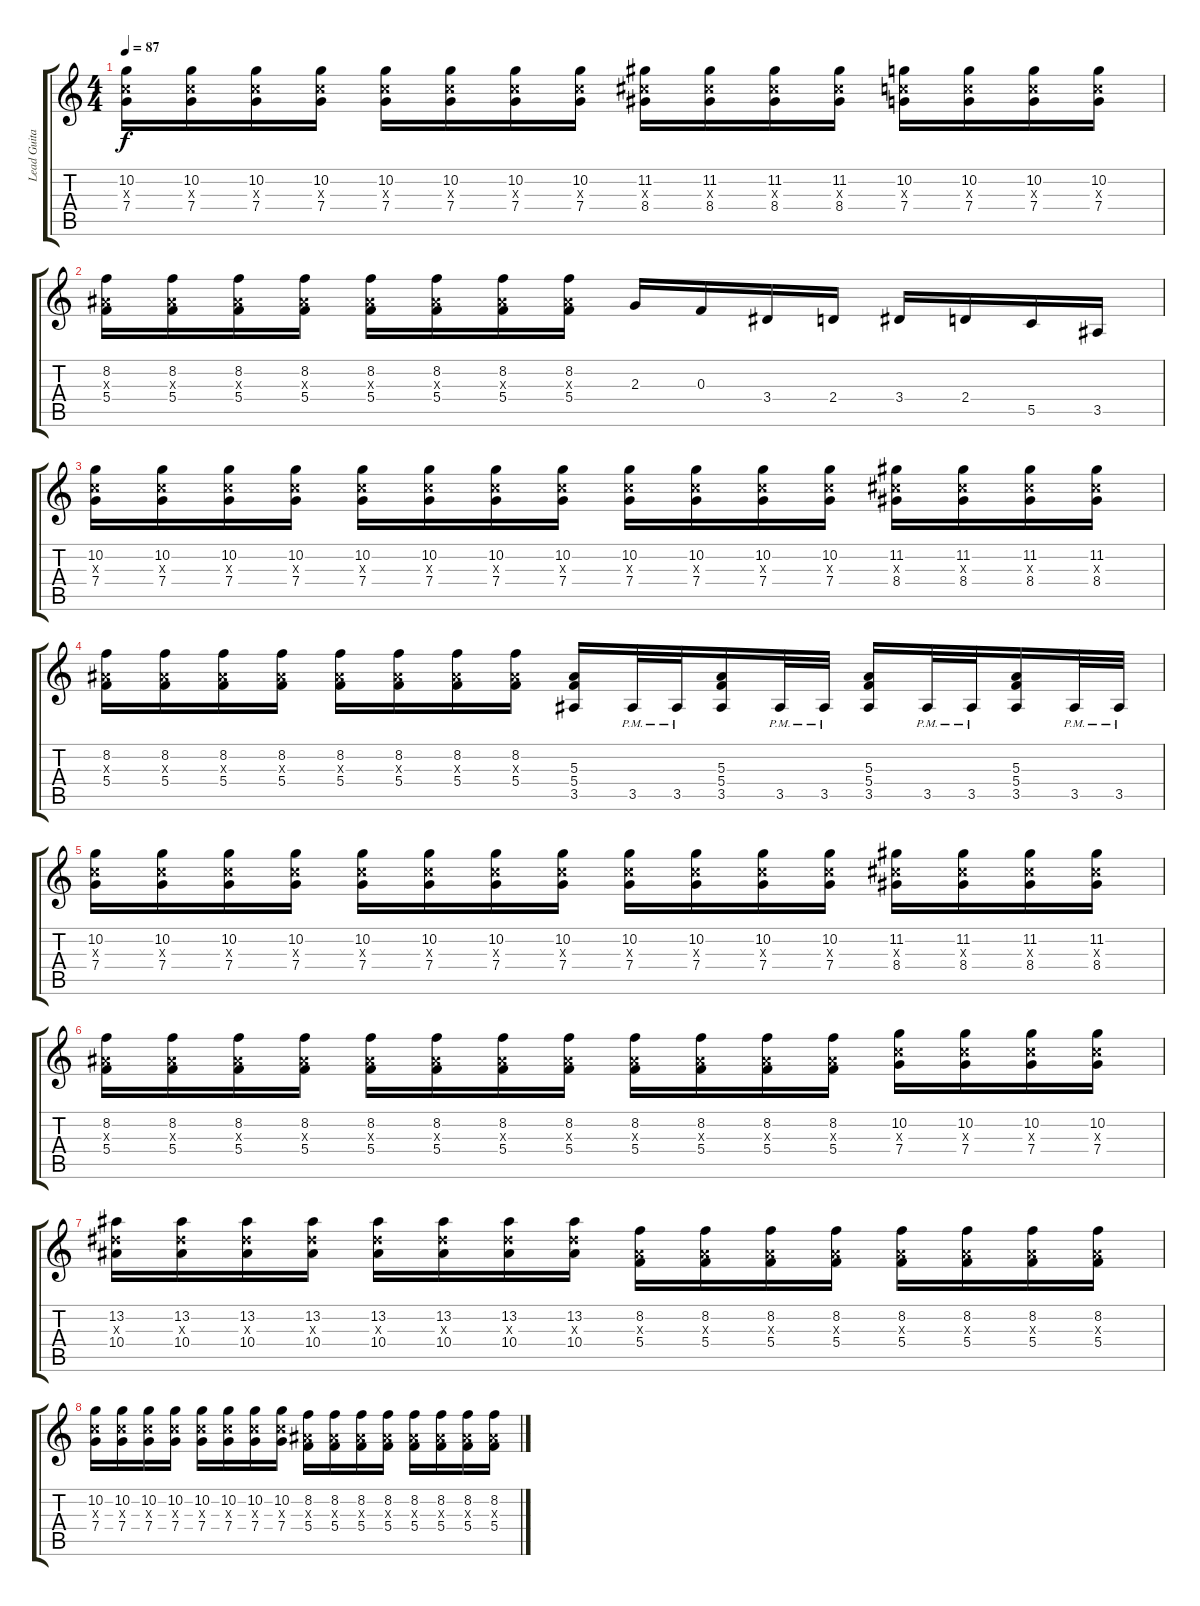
\track ("Lead Guitar" "Lead Guita") {instrument distortionguitar}
\staff {score tabs}
\tuning (D4 A3 F3 C3 G2 C2) {hide}
\ts (4 4)
\tempo 87
\clef g2
\ks c
(10.2 7.3{x} 7.4).16{dy f} (10.2 7.3{x} 7.4).16 (10.2 7.3{x} 7.4).16 (10.2 7.3{x} 7.4).16 (10.2 7.3{x} 7.4).16 (10.2 7.3{x} 7.4).16 (10.2 7.3{x} 7.4).16 (10.2 7.3{x} 7.4).16 (11.2 8.3{x} 8.4).16 (11.2 8.3{x} 8.4).16 (11.2 8.3{x} 8.4).16 (11.2 8.3{x} 8.4).16 (10.2 7.3{x} 7.4).16 (10.2 7.3{x} 7.4).16 (10.2 7.3{x} 7.4).16 (10.2 7.3{x} 7.4).16 |
(8.2 5.3{x} 5.4).16 (8.2 5.3{x} 5.4).16 (8.2 5.3{x} 5.4).16 (8.2 5.3{x} 5.4).16 (8.2 5.3{x} 5.4).16 (8.2 5.3{x} 5.4).16 (8.2 5.3{x} 5.4).16 (8.2 5.3{x} 5.4).16 2.3.16 0.3.16 3.4.16 2.4.16 3.4.16 2.4.16 5.5.16 3.5.16 |
(10.2 7.3{x} 7.4).16 (10.2 7.3{x} 7.4).16 (10.2 7.3{x} 7.4).16 (10.2 7.3{x} 7.4).16 (10.2 7.3{x} 7.4).16 (10.2 7.3{x} 7.4).16 (10.2 7.3{x} 7.4).16 (10.2 7.3{x} 7.4).16 (10.2 7.3{x} 7.4).16 (10.2 7.3{x} 7.4).16 (10.2 7.3{x} 7.4).16 (10.2 7.3{x} 7.4).16 (11.2 8.3{x} 8.4).16 (11.2 8.3{x} 8.4).16 (11.2 8.3{x} 8.4).16 (11.2 8.3{x} 8.4).16 |
(8.2 5.3{x} 5.4).16 (8.2 5.3{x} 5.4).16 (8.2 5.3{x} 5.4).16 (8.2 5.3{x} 5.4).16 (8.2 5.3{x} 5.4).16 (8.2 5.3{x} 5.4).16 (8.2 5.3{x} 5.4).16 (8.2 5.3{x} 5.4).16 (5.3 5.4 3.5).16 3.5{pm}.32 3.5{pm}.32 (5.3 5.4 3.5).16 3.5{pm}.32 3.5{pm}.32 (5.3 5.4 3.5).16 3.5{pm}.32 3.5{pm}.32 (5.3 5.4 3.5).16 3.5{pm}.32 3.5{pm}.32 |
(10.2 7.3{x} 7.4).16 (10.2 7.3{x} 7.4).16 (10.2 7.3{x} 7.4).16 (10.2 7.3{x} 7.4).16 (10.2 7.3{x} 7.4).16 (10.2 7.3{x} 7.4).16 (10.2 7.3{x} 7.4).16 (10.2 7.3{x} 7.4).16 (10.2 7.3{x} 7.4).16 (10.2 7.3{x} 7.4).16 (10.2 7.3{x} 7.4).16 (10.2 7.3{x} 7.4).16 (11.2 8.3{x} 8.4).16 (11.2 8.3{x} 8.4).16 (11.2 8.3{x} 8.4).16 (11.2 8.3{x} 8.4).16 |
(8.2 5.3{x} 5.4).16 (8.2 5.3{x} 5.4).16 (8.2 5.3{x} 5.4).16 (8.2 5.3{x} 5.4).16 (8.2 5.3{x} 5.4).16 (8.2 5.3{x} 5.4).16 (8.2 5.3{x} 5.4).16 (8.2 5.3{x} 5.4).16 (8.2 5.3{x} 5.4).16 (8.2 5.3{x} 5.4).16 (8.2 5.3{x} 5.4).16 (8.2 5.3{x} 5.4).16 (10.2 7.3{x} 7.4).16 (10.2 7.3{x} 7.4).16 (10.2 7.3{x} 7.4).16 (10.2 7.3{x} 7.4).16 |
(13.2 10.3{x} 10.4).16 (13.2 10.3{x} 10.4).16 (13.2 10.3{x} 10.4).16 (13.2 10.3{x} 10.4).16 (13.2 10.3{x} 10.4).16 (13.2 10.3{x} 10.4).16 (13.2 10.3{x} 10.4).16 (13.2 10.3{x} 10.4).16 (8.2 5.3{x} 5.4).16 (8.2 5.3{x} 5.4).16 (8.2 5.3{x} 5.4).16 (8.2 5.3{x} 5.4).16 (8.2 5.3{x} 5.4).16 (8.2 5.3{x} 5.4).16 (8.2 5.3{x} 5.4).16 (8.2 5.3{x} 5.4).16 |
(10.2 7.3{x} 7.4).16 (10.2 7.3{x} 7.4).16 (10.2 7.3{x} 7.4).16 (10.2 7.3{x} 7.4).16 (10.2 7.3{x} 7.4).16 (10.2 7.3{x} 7.4).16 (10.2 7.3{x} 7.4).16 (10.2 7.3{x} 7.4).16 (8.2 5.3{x} 5.4).16 (8.2 5.3{x} 5.4).16 (8.2 5.3{x} 5.4).16 (8.2 5.3{x} 5.4).16 (8.2 5.3{x} 5.4).16 (8.2 5.3{x} 5.4).16 (8.2 5.3{x} 5.4).16 (8.2 5.3{x} 5.4).16
